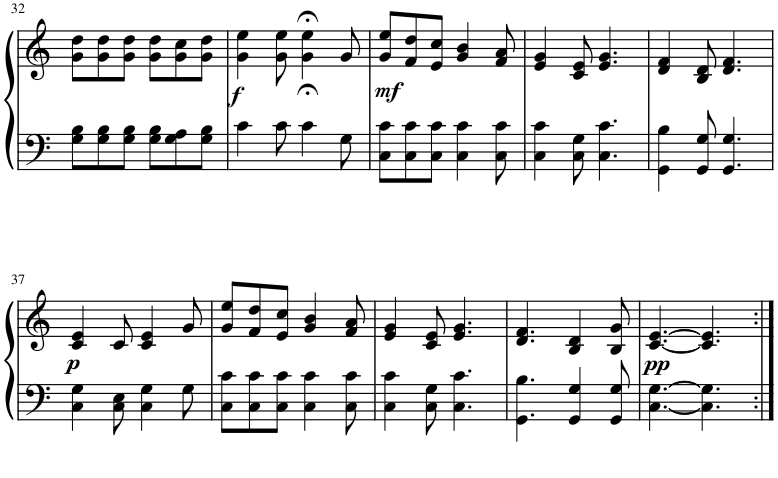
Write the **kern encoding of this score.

**kern	**kern	**dynam
*part1	*part1	*part1
*staff2	*staff1	*staff1/2
*I"Piano	*	*
*I'Pno.	*	*
!!LO:PB:g=z
*clefF4	*clefG2	*
*k[]	*k[]	*
*M6/8	*M6/8	*
=32	=32	=32
8G\ 8B\L	8g\ 8dd\L	.
8G\ 8B\	8g\ 8dd\	.
8G\ 8B\J	8g\ 8dd\J	.
8G\ 8B\L	8g\ 8dd\L	.
8G\ 8A\	8g\ 8cc\	.
8G\ 8B\J	8g\ 8dd\J	.
=33	=33	=33
!	!	!LO:DY:b
4c\	4g\ 4ee\	f
8c\	8g\ 8ee\	.
4c;<\	4g\;< 4ee\;<	.
8G\	8g/	.
=34	=34	=34
!	!	!LO:DY:b
8C\ 8c\L	8g/ 8ee/L	mf
8C\ 8c\	8f/ 8dd/	.
8C\ 8c\J	8e/ 8cc/J	.
4C\ 4c\	4g/ 4b/	.
8C\ 8c\	8f/ 8a/	.
=35	=35	=35
4C\ 4c\	4e/ 4g/	.
8C\ 8G\	8c/ 8e/	.
4.C\ 4.c\	4.e/ 4.g/	.
=36	=36	=36
4GG\ 4B\	4d/ 4f/	.
8GG/ 8G/	8B/ 8d/	.
4.GG/ 4.G/	4.d/ 4.f/	.
!!LO:LB:g=z
=37	=37	=37
!	!	!LO:DY:b
4C\ 4G\	4c/ 4e/	p
8C\ 8E\	8c/	.
4C\ 4G\	4c/ 4e/	.
8G\	8g/	.
=38	=38	=38
8C\ 8c\L	8g/ 8ee/L	.
8C\ 8c\	8f/ 8dd/	.
8C\ 8c\J	8e/ 8cc/J	.
4C\ 4c\	4g/ 4b/	.
8C\ 8c\	8f/ 8a/	.
=39	=39	=39
4C\ 4c\	4e/ 4g/	.
8C\ 8G\	8c/ 8e/	.
4.C\ 4.c\	4.e/ 4.g/	.
=40	=40	=40
4.GG\ 4.B\	4.d/ 4.f/	.
4GG/ 4G/	4B/ 4d/	.
8GG/ 8G/	8B/ 8g/	.
=41	=41	=41
!	!	!LO:DY:b
[4.C\ [4.G\	[4.c/ [4.e/	pp
4.C\] 4.G\]	4.c/] 4.e/]	.
=:|!	=:|!	=:|!
*-	*-	*-
